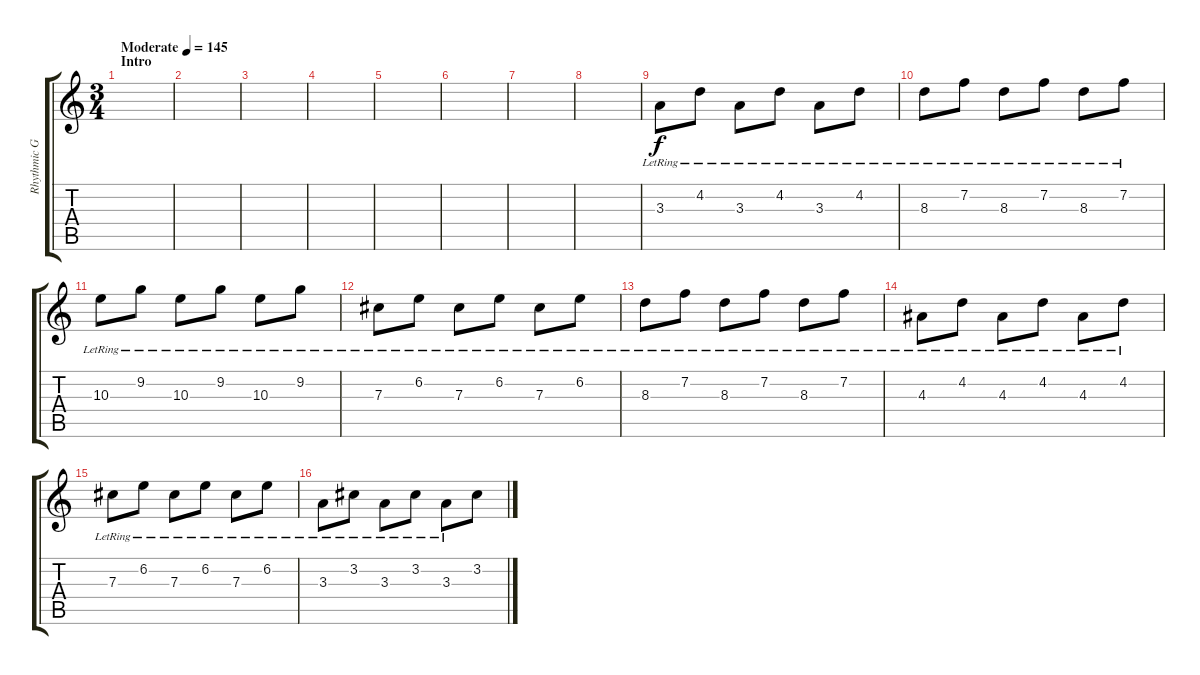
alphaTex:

\track ("Rhythmic Guitar" "Rhythmic G") {instrument distortionguitar}
\staff {score tabs}
\tuning (Eb4 Bb3 Gb3 Db3 Ab2 Db2) {hide}
\ts (3 4)
\section ("" "Intro")
\tempo (145 "Moderate")
\clef g2
\ks c
|
|
|
|
|
|
|
|
3.3{lr}.8{instrument electricguitarclean} 4.2{lr}.8 3.3{lr}.8 4.2{lr}.8 3.3{lr}.8 4.2{lr}.8 |
8.3{lr}.8 7.2{lr}.8 8.3{lr}.8 7.2{lr}.8 8.3{lr}.8 7.2{lr}.8 |
10.3{lr}.8 9.2{lr}.8 10.3{lr}.8 9.2{lr}.8 10.3{lr}.8 9.2{lr}.8 |
7.3{lr}.8 6.2{lr}.8 7.3{lr}.8 6.2{lr}.8 7.3{lr}.8 6.2{lr}.8 |
8.3{lr}.8 7.2{lr}.8 8.3{lr}.8 7.2{lr}.8 8.3{lr}.8 7.2{lr}.8 |
4.3{lr}.8 4.2{lr}.8 4.3{lr}.8 4.2{lr}.8 4.3{lr}.8 4.2{lr}.8 |
7.3{lr}.8 6.2{lr}.8 7.3{lr}.8 6.2{lr}.8 7.3{lr}.8 6.2{lr}.8 |
3.3{lr}.8 3.2{lr}.8 3.3{lr}.8 3.2{lr}.8 3.3{lr}.8 3.2.8
